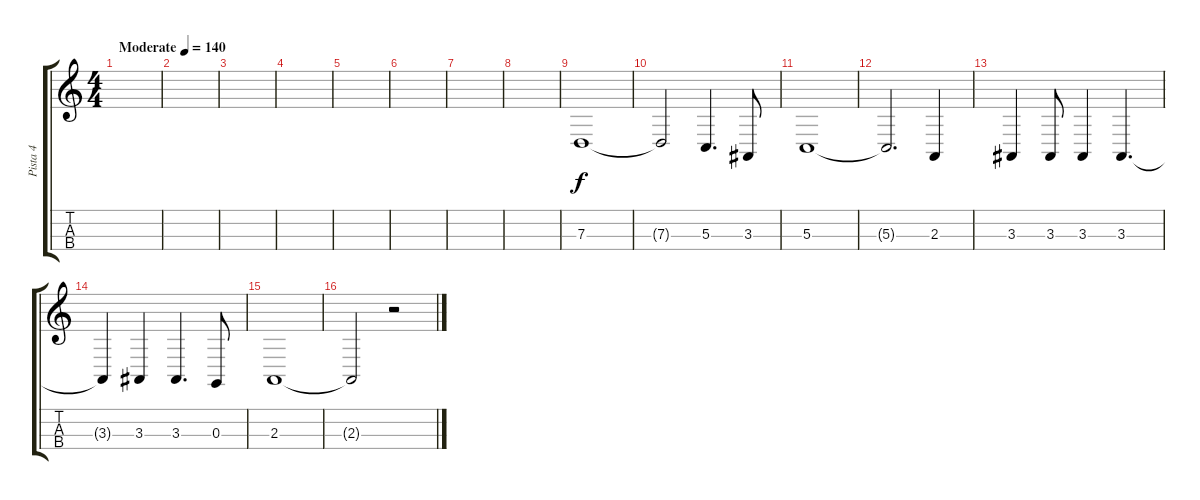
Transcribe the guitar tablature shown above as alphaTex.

\track ("Pista 4" "Pista 4") {instrument cello}
\staff {score tabs}
\tuning (A3 D3 G2 C2) {hide}
\ts (4 4)
\tempo (140 "Moderate")
\clef g2
\ks c
|
|
|
|
|
|
|
|
7.3.1 |
7.3{t}.2 5.3.4{d} 3.3.8 |
5.3.1 |
5.3{t}.2{d} 2.3.4 |
3.3.4 3.3.8 3.3.4 3.3.4{d} |
3.3{t}.4 3.3.4 3.3.4{d} 0.3.8 |
2.3.1 |
2.3{t}.2 r.2
